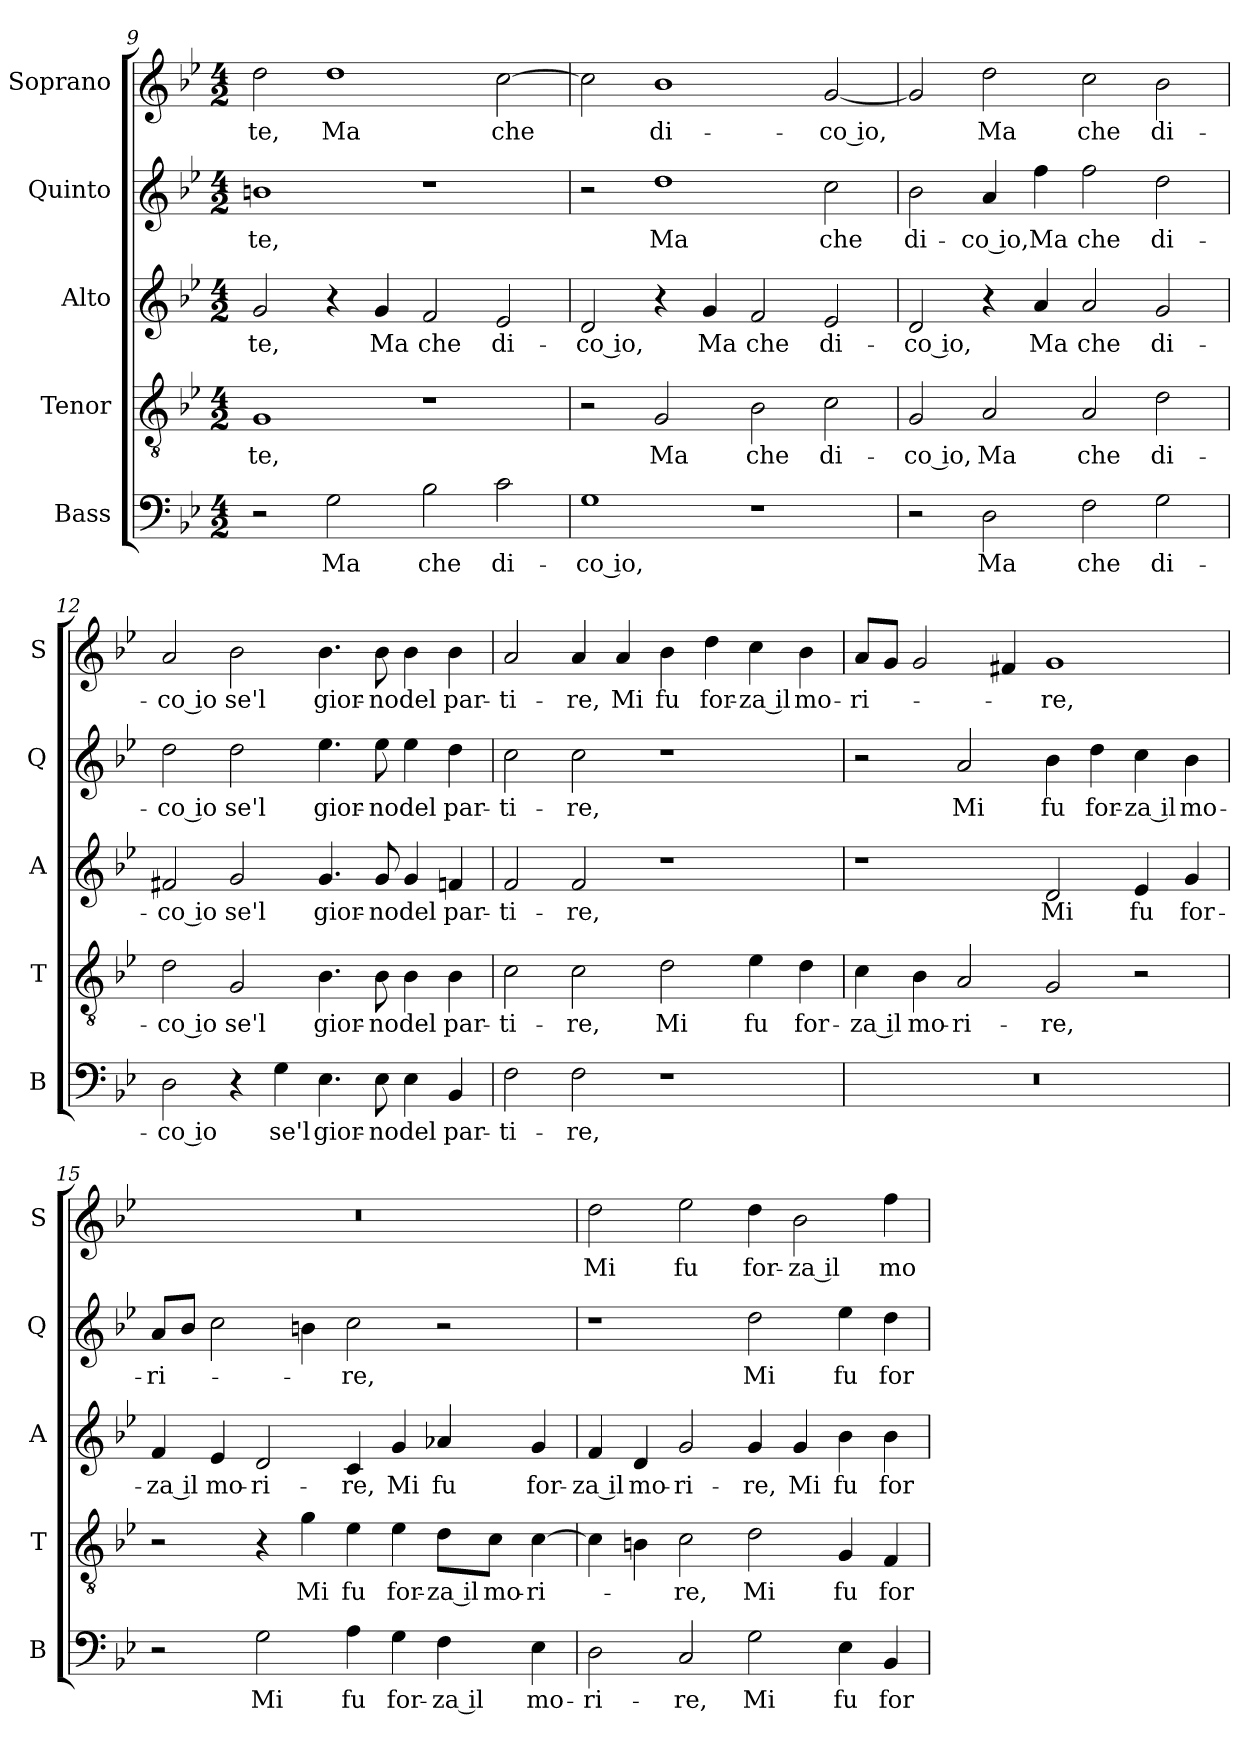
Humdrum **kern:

**kern	**text	**kern	**text	**kern	**text	**kern	**text	**kern	**text
*part5	*part5	*part4	*part4	*part3	*part3	*part2	*part2	*part1	*part1
*staff5	*staff5	*staff4	*staff4	*staff3	*staff3	*staff2	*staff2	*staff1	*staff1
*I"Bass	*	*I"Tenor	*	*I"Alto	*	*I"Quinto	*	*I"Soprano	*
*I'B	*	*I'T	*	*I'A	*	*I'Q	*	*I'S	*
*clefF4	*	*clefGv2	*	*clefG2	*	*clefG2	*	*clefG2	*
*k[b-e-]	*	*k[b-e-]	*	*k[b-e-]	*	*k[b-e-]	*	*k[b-e-]	*
*B-:	*	*B-:	*	*B-:	*	*B-:	*	*B-:	*
*M4/2	*	*M4/2	*	*M4/2	*	*M4/2	*	*M4/2	*
=9	=9	=9	=9	=9	=9	=9	=9	=9	=9
!	!	!	!LO:LY:b	!	!LO:LY:b	!	!LO:LY:b	!	!LO:LY:b
2r	.	1G	-te,	2g/	-te,	1bn	-te,	2dd\	-te,
!	!LO:LY:b	!	!	!	!	!	!	!	!LO:LY:b
2G\	Ma	.	.	4r	.	.	.	1dd	Ma
!	!	!	!	!	!LO:LY:b	!	!	!	!
.	.	.	.	4g/	Ma	.	.	.	.
!	!LO:LY:b	!	!	!	!LO:LY:b	!	!	!	!
2B-\	che	1r	.	2f/	che	1r	.	.	.
!	!LO:LY:b	!	!	!	!LO:LY:b	!	!	!	!LO:LY:b
2c\	di-	.	.	2e-/	di-	.	.	[2cc\	che
=10	=10	=10	=10	=10	=10	=10	=10	=10	=10
!	!LO:LY:b	!	!	!	!LO:LY:b	!	!	!	!
1G	-co io,	2r	.	2d/	-co io,	2r	.	2cc\]	.
!	!	!	!LO:LY:b	!	!	!	!LO:LY:b	!	!LO:LY:b
.	.	2G/	Ma	4r	.	1dd	Ma	1b-	di-
!	!	!	!	!	!LO:LY:b	!	!	!	!
.	.	.	.	4g/	Ma	.	.	.	.
!	!	!	!LO:LY:b	!	!LO:LY:b	!	!	!	!
1r	.	2B-\	che	2f/	che	.	.	.	.
!	!	!	!LO:LY:b	!	!LO:LY:b	!	!LO:LY:b	!	!LO:LY:b
.	.	2c\	di-	2e-/	di-	2cc\	che	[2g/	-co io,
!!LO:LB:g=z
=11	=11	=11	=11	=11	=11	=11	=11	=11	=11
!	!	!	!LO:LY:b	!	!LO:LY:b	!	!LO:LY:b	!	!
2r	.	2G/	-co io,	2d/	-co io,	2b-\	di-	2g/]	.
!	!LO:LY:b	!	!LO:LY:b	!	!	!	!LO:LY:b	!	!LO:LY:b
2D\	Ma	2A/	Ma	4r	.	4a/	-co io,	2dd\	Ma
!	!	!	!	!	!LO:LY:b	!	!LO:LY:b	!	!
.	.	.	.	4a/	Ma	4ff\	Ma	.	.
!	!LO:LY:b	!	!LO:LY:b	!	!LO:LY:b	!	!LO:LY:b	!	!LO:LY:b
2F\	che	2A/	che	2a/	che	2ff\	che	2cc\	che
!	!LO:LY:b	!	!LO:LY:b	!	!LO:LY:b	!	!LO:LY:b	!	!LO:LY:b
2G\	di-	2d\	di-	2g/	di-	2dd\	di-	2b-\	di-
=12	=12	=12	=12	=12	=12	=12	=12	=12	=12
!	!LO:LY:b	!	!LO:LY:b	!	!LO:LY:b	!	!LO:LY:b	!	!LO:LY:b
2D\	-co io	2d\	-co io	2f#X/	-co io	2dd\	-co io	2a/	-co io
!	!	!	!LO:LY:b	!	!LO:LY:b	!	!LO:LY:b	!	!LO:LY:b
4r	.	2G/	se'l	2g/	se'l	2dd\	se'l	2b-\	se'l
!	!LO:LY:b	!	!	!	!	!	!	!	!
4G\	se'l	.	.	.	.	.	.	.	.
!	!LO:LY:b	!	!LO:LY:b	!	!LO:LY:b	!	!LO:LY:b	!	!LO:LY:b
4.E-\	gior-	4.B-\	gior-	4.g/	gior-	4.ee-\	gior-	4.b-\	gior-
!	!LO:LY:b	!	!LO:LY:b	!	!LO:LY:b	!	!LO:LY:b	!	!LO:LY:b
8E-\	-no	8B-\	-no	8g/	-no	8ee-\	-no	8b-\	-no
!	!LO:LY:b	!	!LO:LY:b	!	!LO:LY:b	!	!LO:LY:b	!	!LO:LY:b
4E-\	del	4B-\	del	4g/	del	4ee-\	del	4b-\	del
!	!LO:LY:b	!	!LO:LY:b	!	!LO:LY:b	!	!LO:LY:b	!	!LO:LY:b
4BB-/	par-	4B-\	par-	4fn/	par-	4dd\	par-	4b-\	par-
=13	=13	=13	=13	=13	=13	=13	=13	=13	=13
!	!LO:LY:b	!	!LO:LY:b	!	!LO:LY:b	!	!LO:LY:b	!	!LO:LY:b
2F\	-ti-	2c\	-ti-	2f/	-ti-	2cc\	-ti-	2a/	-ti-
!	!LO:LY:b	!	!LO:LY:b	!	!LO:LY:b	!	!LO:LY:b	!	!LO:LY:b
2F\	-re,	2c\	-re,	2f/	-re,	2cc\	-re,	4a/	-re,
!	!	!	!	!	!	!	!	!	!LO:LY:b
.	.	.	.	.	.	.	.	4a/	Mi
!	!	!	!LO:LY:b	!	!	!	!	!	!LO:LY:b
1r	.	2d\	Mi	1r	.	1r	.	4b-\	fu
!	!	!	!	!	!	!	!	!	!LO:LY:b
.	.	.	.	.	.	.	.	4dd\	for-
!	!	!	!LO:LY:b	!	!	!	!	!	!LO:LY:b
.	.	4e-\	fu	.	.	.	.	4cc\	-za il
!	!	!	!LO:LY:b	!	!	!	!	!	!LO:LY:b
.	.	4d\	for-	.	.	.	.	4b-\	mo-
!!LO:LB:g=z
=14	=14	=14	=14	=14	=14	=14	=14	=14	=14
!	!	!	!LO:LY:b	!	!	!	!	!	!LO:LY:b
0r	.	4c\	-za il	1r	.	2r	.	8a/L	-ri-
.	.	.	.	.	.	.	.	8g/J	.
!	!	!	!LO:LY:b	!	!	!	!	!	!
.	.	4B-\	mo-	.	.	.	.	2g/	.
!	!	!	!LO:LY:b	!	!	!	!LO:LY:b	!	!
.	.	2A/	-ri-	.	.	2a/	Mi	.	.
.	.	.	.	.	.	.	.	4f#X/	.
!	!	!	!LO:LY:b	!	!LO:LY:b	!	!LO:LY:b	!	!LO:LY:b
.	.	2G/	-re,	2d/	Mi	4b-\	fu	1g	-re,
!	!	!	!	!	!	!	!LO:LY:b	!	!
.	.	.	.	.	.	4dd\	for-	.	.
!	!	!	!	!	!LO:LY:b	!	!LO:LY:b	!	!
.	.	2r	.	4e-/	fu	4cc\	-za il	.	.
!	!	!	!	!	!LO:LY:b	!	!LO:LY:b	!	!
.	.	.	.	4g/	for-	4b-\	mo-	.	.
=15	=15	=15	=15	=15	=15	=15	=15	=15	=15
!	!	!	!	!	!LO:LY:b	!	!LO:LY:b	!	!
2r	.	2r	.	4f/	-za il	8a/L	-ri-	0r	.
.	.	.	.	.	.	8b-/J	.	.	.
!	!	!	!	!	!LO:LY:b	!	!	!	!
.	.	.	.	4e-/	mo-	2cc\	.	.	.
!	!LO:LY:b	!	!	!	!LO:LY:b	!	!	!	!
2G\	Mi	4r	.	2d/	-ri-	.	.	.	.
!	!	!	!LO:LY:b	!	!	!	!	!	!
.	.	4g\	Mi	.	.	4bn\	.	.	.
!	!LO:LY:b	!	!LO:LY:b	!	!LO:LY:b	!	!LO:LY:b	!	!
4A\	fu	4e-\	fu	4c/	-re,	2cc\	-re,	.	.
!	!LO:LY:b	!	!LO:LY:b	!	!LO:LY:b	!	!	!	!
4G\	for-	4e-\	for-	4g/	Mi	.	.	.	.
!	!LO:LY:b	!	!LO:LY:b	!	!LO:LY:b	!	!	!	!
4F\	-za il	8d\L	-za il	4a-X/	fu	2r	.	.	.
!	!	!	!LO:LY:b	!	!	!	!	!	!
.	.	8c\J	mo-	.	.	.	.	.	.
!	!LO:LY:b	!	!LO:LY:b	!	!LO:LY:b	!	!	!	!
4E-\	mo-	[4c\	-ri-	4g/	for-	.	.	.	.
=16	=16	=16	=16	=16	=16	=16	=16	=16	=16
!	!LO:LY:b	!	!	!	!LO:LY:b	!	!	!	!LO:LY:b
2D\	-ri-	4c\]	.	4f/	-za il	1r	.	2dd\	Mi
!	!	!	!	!	!LO:LY:b	!	!	!	!
.	.	4Bn\	.	4d/	mo-	.	.	.	.
!	!LO:LY:b	!	!LO:LY:b	!	!LO:LY:b	!	!	!	!LO:LY:b
2C/	-re,	2c\	-re,	2g/	-ri-	.	.	2ee-\	fu
!	!LO:LY:b	!	!LO:LY:b	!	!LO:LY:b	!	!LO:LY:b	!	!LO:LY:b
2G\	Mi	2d\	Mi	4g/	-re,	2dd\	Mi	4dd\	for-
!	!	!	!	!	!LO:LY:b	!	!	!	!LO:LY:b
.	.	.	.	4g/	Mi	.	.	2b-\	-za il
!	!LO:LY:b	!	!LO:LY:b	!	!LO:LY:b	!	!LO:LY:b	!	!
4E-\	fu	4G/	fu	4b-\	fu	4ee-\	fu	.	.
!	!LO:LY:b	!	!LO:LY:b	!	!LO:LY:b	!	!LO:LY:b	!	!LO:LY:b
4BB-/	for-	4F/	for-	4b-\	for-	4dd\	for-	4ff\	mo-
=	=	=	=	=	=	=	=	=	=
*-	*-	*-	*-	*-	*-	*-	*-	*-	*-
